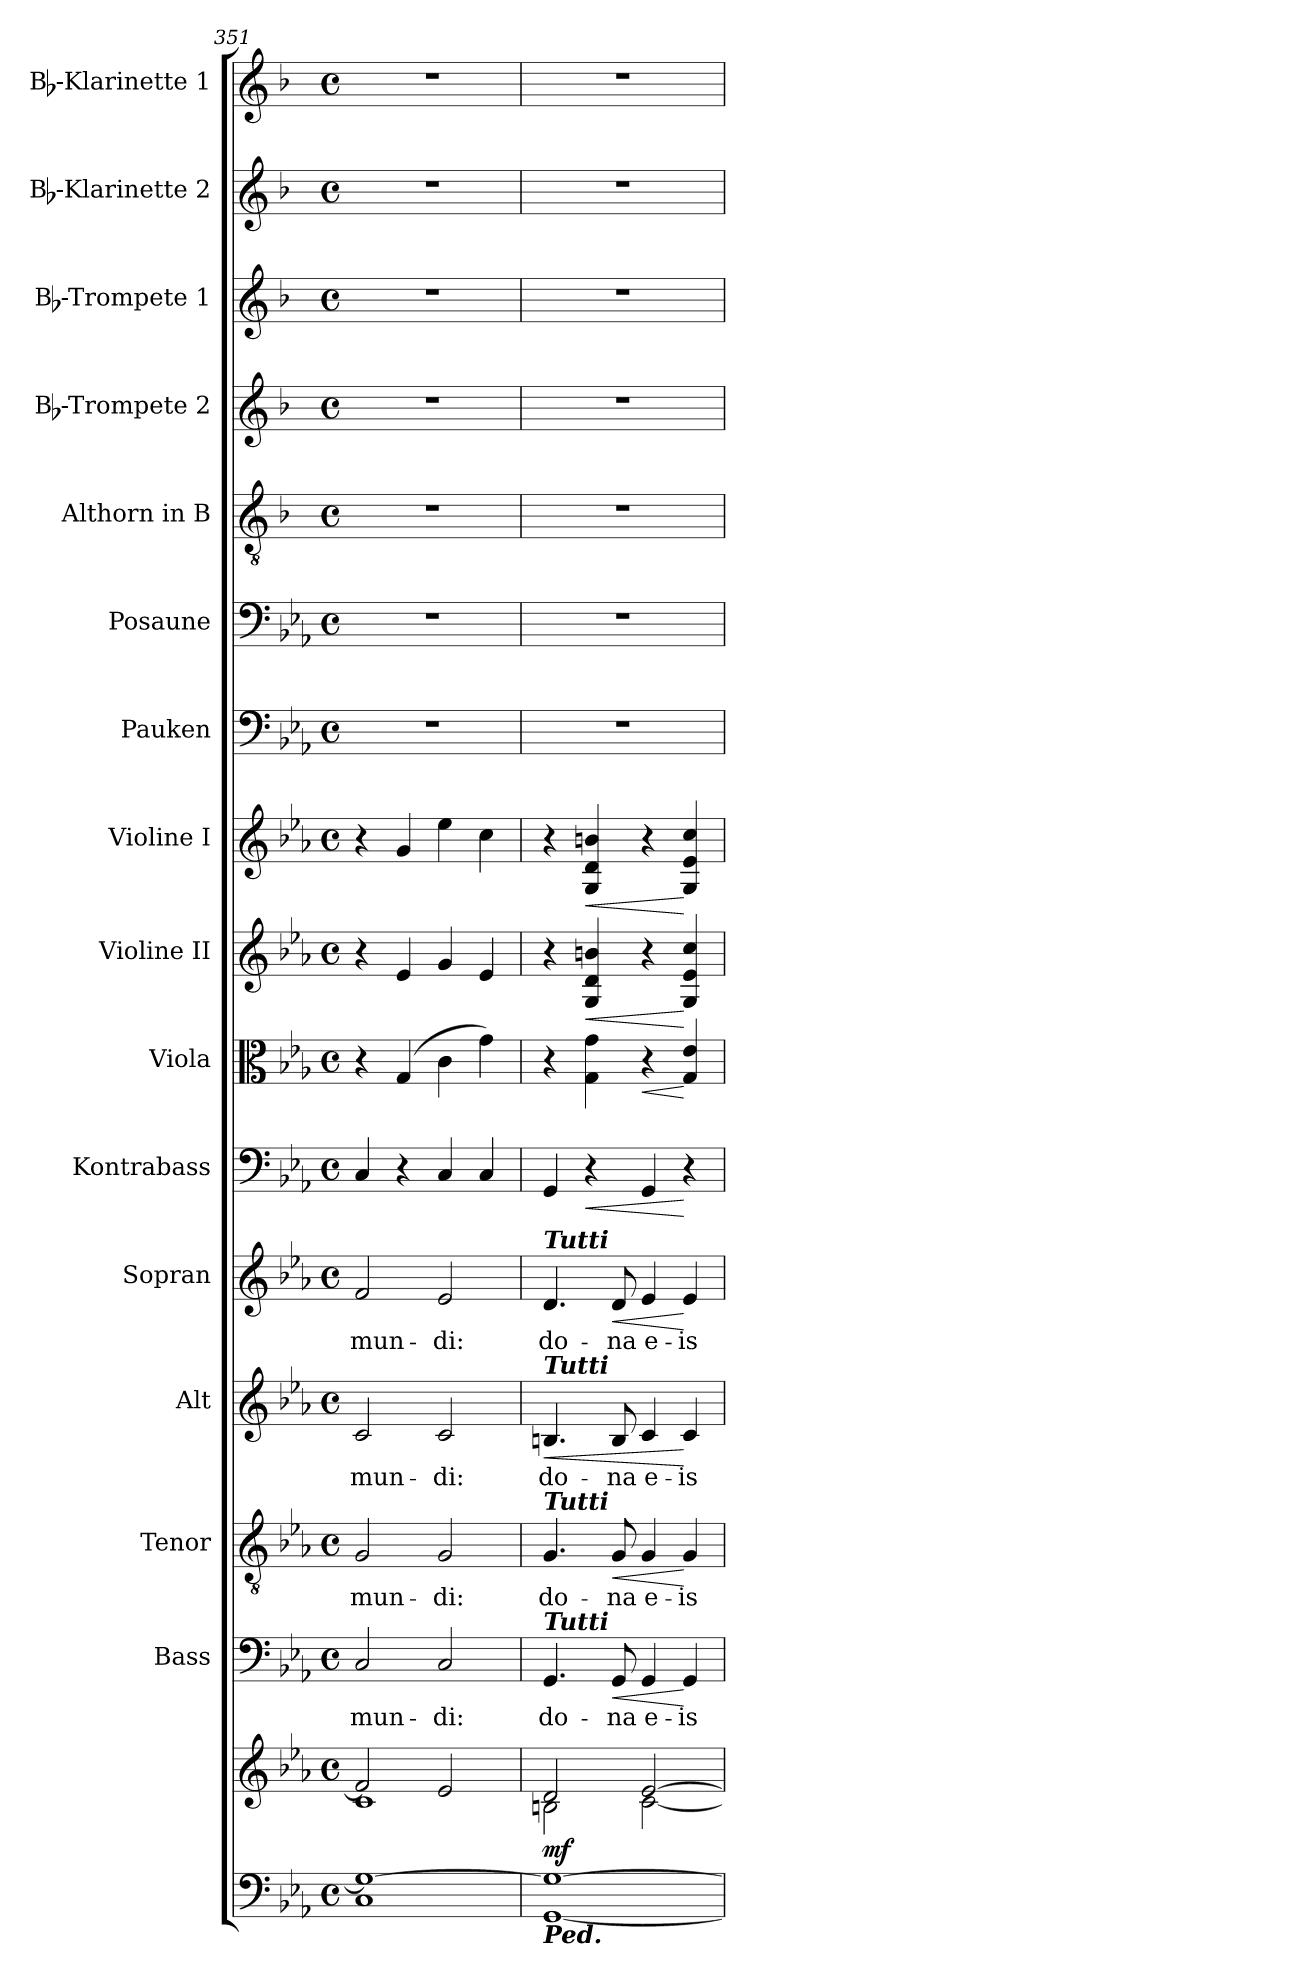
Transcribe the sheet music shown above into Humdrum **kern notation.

**kern	**kern	**dynam	**kern	**text	**dynam	**kern	**text	**dynam	**kern	**text	**dynam	**kern	**text	**dynam	**kern	**dynam	**kern	**dynam	**kern	**dynam	**kern	**dynam	**kern	**kern	**kern	**kern	**kern	**kern	**kern
*part16	*part16	*part16	*part15	*part15	*part15	*part14	*part14	*part14	*part13	*part13	*part13	*part12	*part12	*part12	*part11	*part11	*part10	*part10	*part9	*part9	*part8	*part8	*part7	*part6	*part5	*part4	*part3	*part2	*part1
*staff17	*staff16	*staff16/17	*staff15	*staff15	*staff15	*staff14	*staff14	*staff14	*staff13	*staff13	*staff13	*staff12	*staff12	*staff12	*staff11	*staff11	*staff10	*staff10	*staff9	*staff9	*staff8	*staff8	*staff7	*staff6	*staff5	*staff4	*staff3	*staff2	*staff1
*	*	*	*I"Bass	*	*	*I"Tenor	*	*	*I"Alt	*	*	*I"Sopran	*	*	*I"Kontrabass	*	*I"Viola	*	*I"Violine II	*	*I"Violine I	*	*I"Pauken	*I"Posaune	*I"Althorn in B	*I"Bb-Trompete 2	*I"Bb-Trompete 1	*I"Bb-Klarinette 2	*I"Bb-Klarinette 1
*	*	*	*I'B.	*	*	*I'T.	*	*	*I'A.	*	*	*I'S.	*	*	*I'Kb.	*	*I'Vla.	*	*I'Vl. II	*	*I'Vl. I	*	*I'Pk.	*I'Pos.	*	*I'Bb Trp. 2	*I'Bb Trp. 1	*I'Bb Kl. 2	*I'Bb Kl. 1
*clefF4	*clefG2	*	*clefF4	*	*	*clefGv2	*	*	*clefG2	*	*	*clefG2	*	*	*clefF4	*	*clefC3	*	*clefG2	*	*clefG2	*	*clefF4	*clefF4	*clefGv2	*clefG2	*clefG2	*clefG2	*clefG2
*	*	*	*	*	*	*	*	*	*	*	*	*	*	*	*ITrd7c12	*	*	*	*	*	*	*	*	*	*ITrd1c2	*ITrd1c2	*ITrd1c2	*ITrd1c2	*ITrd1c2
*k[b-e-a-]	*k[b-e-a-]	*	*k[b-e-a-]	*	*	*k[b-e-a-]	*	*	*k[b-e-a-]	*	*	*k[b-e-a-]	*	*	*k[b-e-a-]	*	*k[b-e-a-]	*	*k[b-e-a-]	*	*k[b-e-a-]	*	*k[b-e-a-]	*k[b-e-a-]	*k[b-e-a-]	*k[b-e-a-]	*k[b-e-a-]	*k[b-e-a-]	*k[b-e-a-]
*E-:	*E-:	*	*E-:	*	*	*E-:	*	*	*E-:	*	*	*E-:	*	*	*E-:	*	*E-:	*	*E-:	*	*E-:	*	*E-:	*E-:	*E-:	*E-:	*E-:	*E-:	*E-:
*M4/4	*M4/4	*	*M4/4	*	*	*M4/4	*	*	*M4/4	*	*	*M4/4	*	*	*M4/4	*	*M4/4	*	*M4/4	*	*M4/4	*	*M4/4	*M4/4	*M4/4	*M4/4	*M4/4	*M4/4	*M4/4
*met(c)	*met(c)	*	*met(c)	*	*	*met(c)	*	*	*met(c)	*	*	*met(c)	*	*	*met(c)	*	*met(c)	*	*met(c)	*	*met(c)	*	*met(c)	*met(c)	*met(c)	*met(c)	*met(c)	*met(c)	*met(c)
=351	=351	=351	=351	=351	=351	=351	=351	=351	=351	=351	=351	=351	=351	=351	=351	=351	=351	=351	=351	=351	=351	=351	=351	=351	=351	=351	=351	=351	=351
*^	*^	*	*	*	*	*	*	*	*	*	*	*	*	*	*	*	*	*	*	*	*	*	*	*	*	*	*	*	*
!	!	!	!	!	!	!LO:LY:b	!	!	!LO:LY:b	!	!	!LO:LY:b	!	!	!LO:LY:b	!	!	!	!	!	!	!	!	!	!	!	!	!	!	!	!
1G_	1C	2f/]	1c	.	2C/	mun-	.	2G/	mun-	.	2c/	mun-	.	2f/	mun-	.	4CC/	.	4r	.	4r	.	4r	.	1r	1r	1r	1r	1r	1r	1r
.	.	.	.	.	.	.	.	.	.	.	.	.	.	.	.	.	4r	.	(4G/	.	4e-/	.	4g/	.	.	.	.	.	.	.	.
!	!	!	!	!	!	!LO:LY:b	!	!	!LO:LY:b	!	!	!LO:LY:b	!	!	!LO:LY:b	!	!	!	!	!	!	!	!	!	!	!	!	!	!	!	!
.	.	2e-/	.	.	2C/	-di:	.	2G/	-di:	.	2c/	-di:	.	2e-/	-di:	.	4CC/	.	4c\	.	4g/	.	4ee-\	.	.	.	.	.	.	.	.
.	.	.	.	.	.	.	.	.	.	.	.	.	.	.	.	.	4CC/	.	4g\)	.	4e-/	.	4cc\	.	.	.	.	.	.	.	.
=352	=352	=352	=352	=352	=352	=352	=352	=352	=352	=352	=352	=352	=352	=352	=352	=352	=352	=352	=352	=352	=352	=352	=352	=352	=352	=352	=352	=352	=352	=352	=352
!	!	!	!	!	!	!	!	!	!	!	!	!	!	!LO:TX:a:Bi:t=Tutti	!	!	!	!	!	!	!	!	!	!	!	!	!	!	!	!	!
!	!	!	!	!	!	!	!	!	!	!	!LO:TX:a:Bi:t=Tutti	!	!	!	!	!	!	!	!	!	!	!	!	!	!	!	!	!	!	!	!
!	!	!	!	!	!	!	!	!LO:TX:a:Bi:t=Tutti	!	!	!	!	!	!	!	!	!	!	!	!	!	!	!	!	!	!	!	!	!	!	!
!	!	!	!	!	!LO:TX:a:Bi:t=Tutti	!	!	!	!	!	!	!	!	!	!	!	!	!	!	!	!	!	!	!	!	!	!	!	!	!	!
!LO:TX:b:Bi:t=Ped.	!	!	!	!	!	!	!	!	!	!	!	!	!	!	!	!	!	!	!	!	!	!	!	!	!	!	!	!	!	!	!
!	!	!	!	!LO:DY:b	!	!LO:LY:b	!	!	!LO:LY:b	!	!	!LO:LY:b	!LO:HP:b	!	!LO:LY:b	!	!	!	!	!	!	!	!	!	!	!	!	!	!	!	!
1G_	[<1GG	2d/	2Bn\	mf	4.GG/	do-	.	4.G/	do-	.	4.Bn/	do-	<	4.d/	do-	.	4GGG/	.	4r	.	4r	.	4r	.	1r	1r	1r	1r	1r	1r	1r
!	!	!	!	!	!	!	!	!	!	!	!	!	!	!	!	!	!	!LO:HP:b	!	!	!	!LO:HP:b	!	!LO:HP:b	!	!	!	!	!	!	!
.	.	.	.	.	.	.	.	.	.	.	.	.	.	.	.	.	4r	<	4G\ 4g\	.	4G/ 4d/ 4bn/	<	4G/ 4d/ 4bn/	<	.	.	.	.	.	.	.
!	!	!	!	!	!	!LO:LY:b	!LO:HP:b	!	!LO:LY:b	!LO:HP:b	!	!LO:LY:b	!	!	!LO:LY:b	!LO:HP:b	!	!	!	!	!	!	!	!	!	!	!	!	!	!	!
.	.	.	.	.	8GG/	-na	<	8G/	-na	<	8B/	-na	.	8d/	-na	<	.	.	.	.	.	.	.	.	.	.	.	.	.	.	.
!	!	!	!	!	!	!LO:LY:b	!	!	!LO:LY:b	!	!	!LO:LY:b	!	!	!LO:LY:b	!	!	!	!	!LO:HP:b	!	!	!	!	!	!	!	!	!	!	!
.	.	[>2e-/	[<2c\	.	4GG/	e-	.	4G/	e-	.	4c/	e-	.	4e-/	e-	.	4GGG/	.	4r	<	4r	.	4r	.	.	.	.	.	.	.	.
!	!	!	!	!	!	!LO:LY:b	!	!	!LO:LY:b	!	!	!LO:LY:b	!	!	!LO:LY:b	!	!	!	!	!	!	!	!	!	!	!	!	!	!	!	!
.	.	.	.	.	4GG/	-is	[	4G/	-is	[	4c/	-is	[	4e-/	-is	[	4r	[	4G/ 4e-/	[	4G/ 4e-/ 4cc/	[	4G/ 4e-/ 4cc/	[	.	.	.	.	.	.	.
*v	*v	*	*	*	*	*	*	*	*	*	*	*	*	*	*	*	*	*	*	*	*	*	*	*	*	*	*	*	*	*	*
*	*v	*v	*	*	*	*	*	*	*	*	*	*	*	*	*	*	*	*	*	*	*	*	*	*	*	*	*	*	*	*
=	=	=	=	=	=	=	=	=	=	=	=	=	=	=	=	=	=	=	=	=	=	=	=	=	=	=	=	=	=
*-	*-	*-	*-	*-	*-	*-	*-	*-	*-	*-	*-	*-	*-	*-	*-	*-	*-	*-	*-	*-	*-	*-	*-	*-	*-	*-	*-	*-	*-
